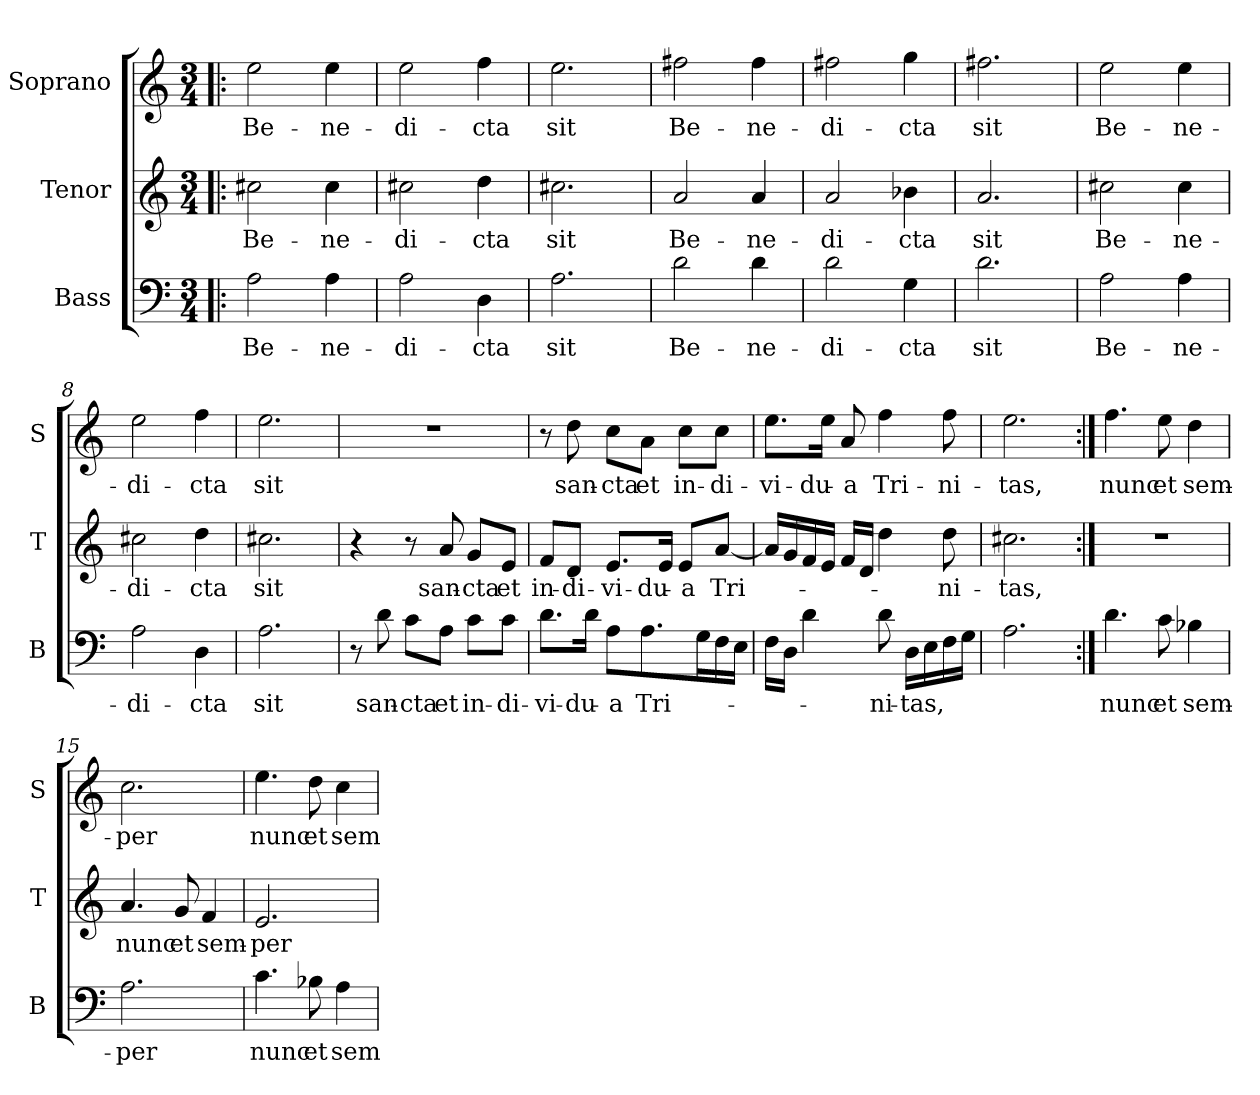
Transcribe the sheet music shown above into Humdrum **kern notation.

**kern	**text	**kern	**text	**kern	**text
*part3	*part3	*part2	*part2	*part1	*part1
*staff3	*staff3	*staff2	*staff2	*staff1	*staff1
*I"Bass	*	*I"Tenor	*	*I"Soprano	*
*I'B	*	*I'T	*	*I'S	*
*clefF4	*	*clefG2	*	*clefG2	*
*k[]	*	*k[]	*	*k[]	*
*C:	*	*C:	*	*C:	*
*M3/4	*	*M3/4	*	*M3/4	*
=1!|:	=1!|:	=1!|:	=1!|:	=1!|:	=1!|:
!	!LO:LY:b	!	!LO:LY:b	!	!LO:LY:b
2A\	Be-	2cc#X\	Be-	2ee\	Be-
!	!LO:LY:b	!	!LO:LY:b	!	!LO:LY:b
4A\	-ne-	4cc#\	-ne-	4ee\	-ne-
=2	=2	=2	=2	=2	=2
!	!LO:LY:b	!	!LO:LY:b	!	!LO:LY:b
2A\	-di-	2cc#X\	-di-	2ee\	-di-
!	!LO:LY:b	!	!LO:LY:b	!	!LO:LY:b
4D\	-cta	4dd\	-cta	4ff\	-cta
=3	=3	=3	=3	=3	=3
!	!LO:LY:b	!	!LO:LY:b	!	!LO:LY:b
2.A\	sit	2.cc#X\	sit	2.ee\	sit
=4	=4	=4	=4	=4	=4
!	!LO:LY:b	!	!LO:LY:b	!	!LO:LY:b
2d\	Be-	2a/	Be-	2ff#X\	Be-
!	!LO:LY:b	!	!LO:LY:b	!	!LO:LY:b
4d\	-ne-	4a/	-ne-	4ff#\	-ne-
=5	=5	=5	=5	=5	=5
!	!LO:LY:b	!	!LO:LY:b	!	!LO:LY:b
2d\	-di-	2a/	-di-	2ff#X\	-di-
!	!LO:LY:b	!	!LO:LY:b	!	!LO:LY:b
4G\	-cta	4b-X\	-cta	4gg\	-cta
=6	=6	=6	=6	=6	=6
!	!LO:LY:b	!	!LO:LY:b	!	!LO:LY:b
2.d\	sit	2.a/	sit	2.ff#X\	sit
=7	=7	=7	=7	=7	=7
!	!LO:LY:b	!	!LO:LY:b	!	!LO:LY:b
2A\	Be-	2cc#X\	Be-	2ee\	Be-
!	!LO:LY:b	!	!LO:LY:b	!	!LO:LY:b
4A\	-ne-	4cc#\	-ne-	4ee\	-ne-
=8	=8	=8	=8	=8	=8
!	!LO:LY:b	!	!LO:LY:b	!	!LO:LY:b
2A\	-di-	2cc#X\	-di-	2ee\	-di-
!	!LO:LY:b	!	!LO:LY:b	!	!LO:LY:b
4D\	-cta	4dd\	-cta	4ff\	-cta
!!LO:LB:g=z
=9	=9	=9	=9	=9	=9
!	!LO:LY:b	!	!LO:LY:b	!	!LO:LY:b
2.A\	sit	2.cc#X\	sit	2.ee\	sit
=10	=10	=10	=10	=10	=10
8r	.	4r	.	2.r	.
!	!LO:LY:b	!	!	!	!
8d\	san-	.	.	.	.
!	!LO:LY:b	!	!	!	!
8c\L	-cta	8r	.	.	.
!	!LO:LY:b	!	!LO:LY:b	!	!
8A\J	et	8a/	san-	.	.
!	!LO:LY:b	!	!LO:LY:b	!	!
8c\L	in-	8g/L	-cta	.	.
!	!LO:LY:b	!	!LO:LY:b	!	!
8c\J	-di-	8e/J	et	.	.
=11	=11	=11	=11	=11	=11
!	!LO:LY:b	!	!LO:LY:b	!	!
8.d\L	-vi-	8f/L	in-	8r	.
!	!	!	!LO:LY:b	!	!LO:LY:b
.	.	8d/J	-di-	8dd\	san-
!	!LO:LY:b	!	!	!	!
16d\Jk	-du-	.	.	.	.
!	!LO:LY:b	!	!LO:LY:b	!	!LO:LY:b
8A\L	-a	8.e/L	-vi-	8cc\L	-cta
!	!LO:LY:b	!	!	!	!LO:LY:b
8.A\	Tri-	.	.	8a\J	et
!	!	!	!LO:LY:b	!	!
.	.	16e/Jk	-du-	.	.
!	!	!	!LO:LY:b	!	!LO:LY:b
.	.	8e/L	-a	8cc\L	in-
16G\L	.	.	.	.	.
!	!	!	!LO:LY:b	!	!LO:LY:b
16F\	.	[8a/J	Tri-	8cc\J	-di-
16E\JJ	.	.	.	.	.
=12	=12	=12	=12	=12	=12
!	!	!	!	!	!LO:LY:b
16F\LL	.	16a/LL]	.	8.ee\L	-vi-
16D\JJ	.	16g/	.	.	.
4d\	.	16f/	.	.	.
!	!	!	!	!	!LO:LY:b
.	.	16e/JJ	.	16ee\Jk	-du-
!	!	!	!	!	!LO:LY:b
.	.	16f/LL	.	8a/	-a
.	.	16d/JJ	.	.	.
!	!LO:LY:b	!	!	!	!LO:LY:b
8d\	-ni-	4dd\	.	4ff\	Tri-
!	!LO:LY:b	!	!	!	!
16D\LL	-tas,	.	.	.	.
16E\	.	.	.	.	.
!	!	!	!LO:LY:b	!	!LO:LY:b
16F\	.	8dd\	-ni-	8ff\	-ni-
16G\JJ	.	.	.	.	.
=13	=13	=13	=13	=13	=13
!	!	!	!LO:LY:b	!	!LO:LY:b
2.A\	.	2.cc#X\	-tas,	2.ee\	-tas,
=14:|!	=14:|!	=14:|!	=14:|!	=14:|!	=14:|!
!	!LO:LY:b	!	!	!	!LO:LY:b
4.d\	nunc	2.r	.	4.ff\	nunc
!	!LO:LY:b	!	!	!	!LO:LY:b
8c\	et	.	.	8ee\	et
!	!LO:LY:b	!	!	!	!LO:LY:b
4B-X\	sem-	.	.	4dd\	sem-
!!LO:LB:g=z
=15	=15	=15	=15	=15	=15
!	!LO:LY:b	!	!LO:LY:b	!	!LO:LY:b
2.A\	-per	4.a/	nunc	2.cc\	-per
!	!	!	!LO:LY:b	!	!
.	.	8g/	et	.	.
!	!	!	!LO:LY:b	!	!
.	.	4f/	sem-	.	.
=16	=16	=16	=16	=16	=16
!	!LO:LY:b	!	!LO:LY:b	!	!LO:LY:b
4.c\	nunc	2.e/	-per	4.ee\	nunc
!	!LO:LY:b	!	!	!	!LO:LY:b
8B-X\	et	.	.	8dd\	et
!	!LO:LY:b	!	!	!	!LO:LY:b
4A\	sem-	.	.	4cc\	sem-
=	=	=	=	=	=
*-	*-	*-	*-	*-	*-
